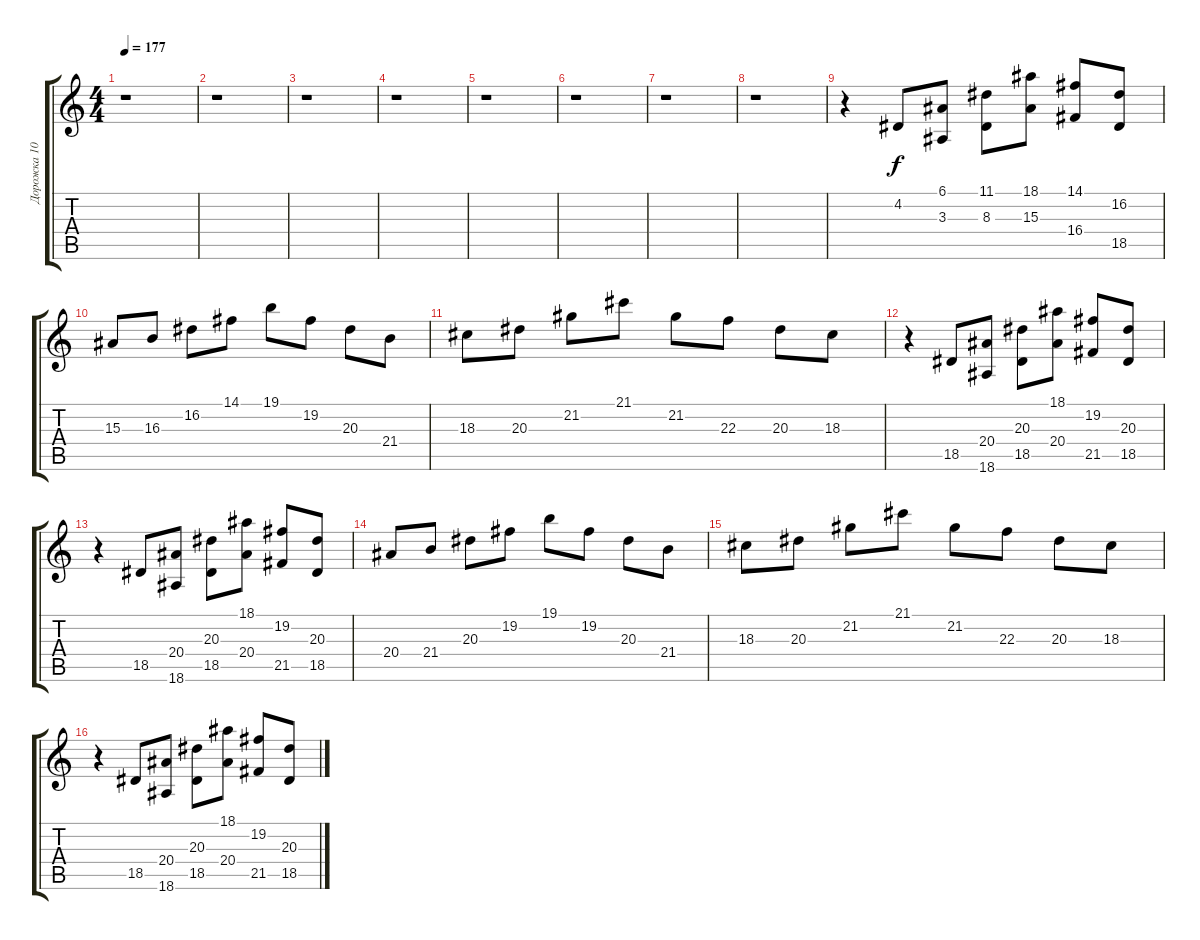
\track ("Дорожка 10" "Дорожка 10") {instrument pizzicatostrings}
\staff {score tabs}
\tuning (E4 B3 G3 D3 A2 E2) {hide}
\ts (4 4)
\tempo 177
\clef g2
\ks c
r.1{dy f} |
r.1 |
r.1 |
r.1 |
r.1 |
r.1 |
r.1 |
r.1 |
r.4 4.2.8 (6.1 3.3).8 (11.1 8.3).8 (18.1 15.3).8 (14.1 16.4).8 (16.2 18.5).8 |
15.3.8 16.3.8 16.2.8 14.1.8 19.1.8 19.2.8 20.3.8 21.4.8 |
18.3.8 20.3.8 21.2.8 21.1.8 21.2.8 22.3.8 20.3.8 18.3.8 |
r.4 18.5.8 (20.4 18.6).8 (20.3 18.5).8 (18.1 20.4).8 (19.2 21.5).8 (20.3 18.5).8 |
r.4 18.5.8 (20.4 18.6).8 (20.3 18.5).8 (18.1 20.4).8 (19.2 21.5).8 (20.3 18.5).8 |
20.4.8 21.4.8 20.3.8 19.2.8 19.1.8 19.2.8 20.3.8 21.4.8 |
18.3.8 20.3.8 21.2.8 21.1.8 21.2.8 22.3.8 20.3.8 18.3.8 |
r.4 18.5.8 (20.4 18.6).8 (20.3 18.5).8 (18.1 20.4).8 (19.2 21.5).8 (20.3 18.5).8
